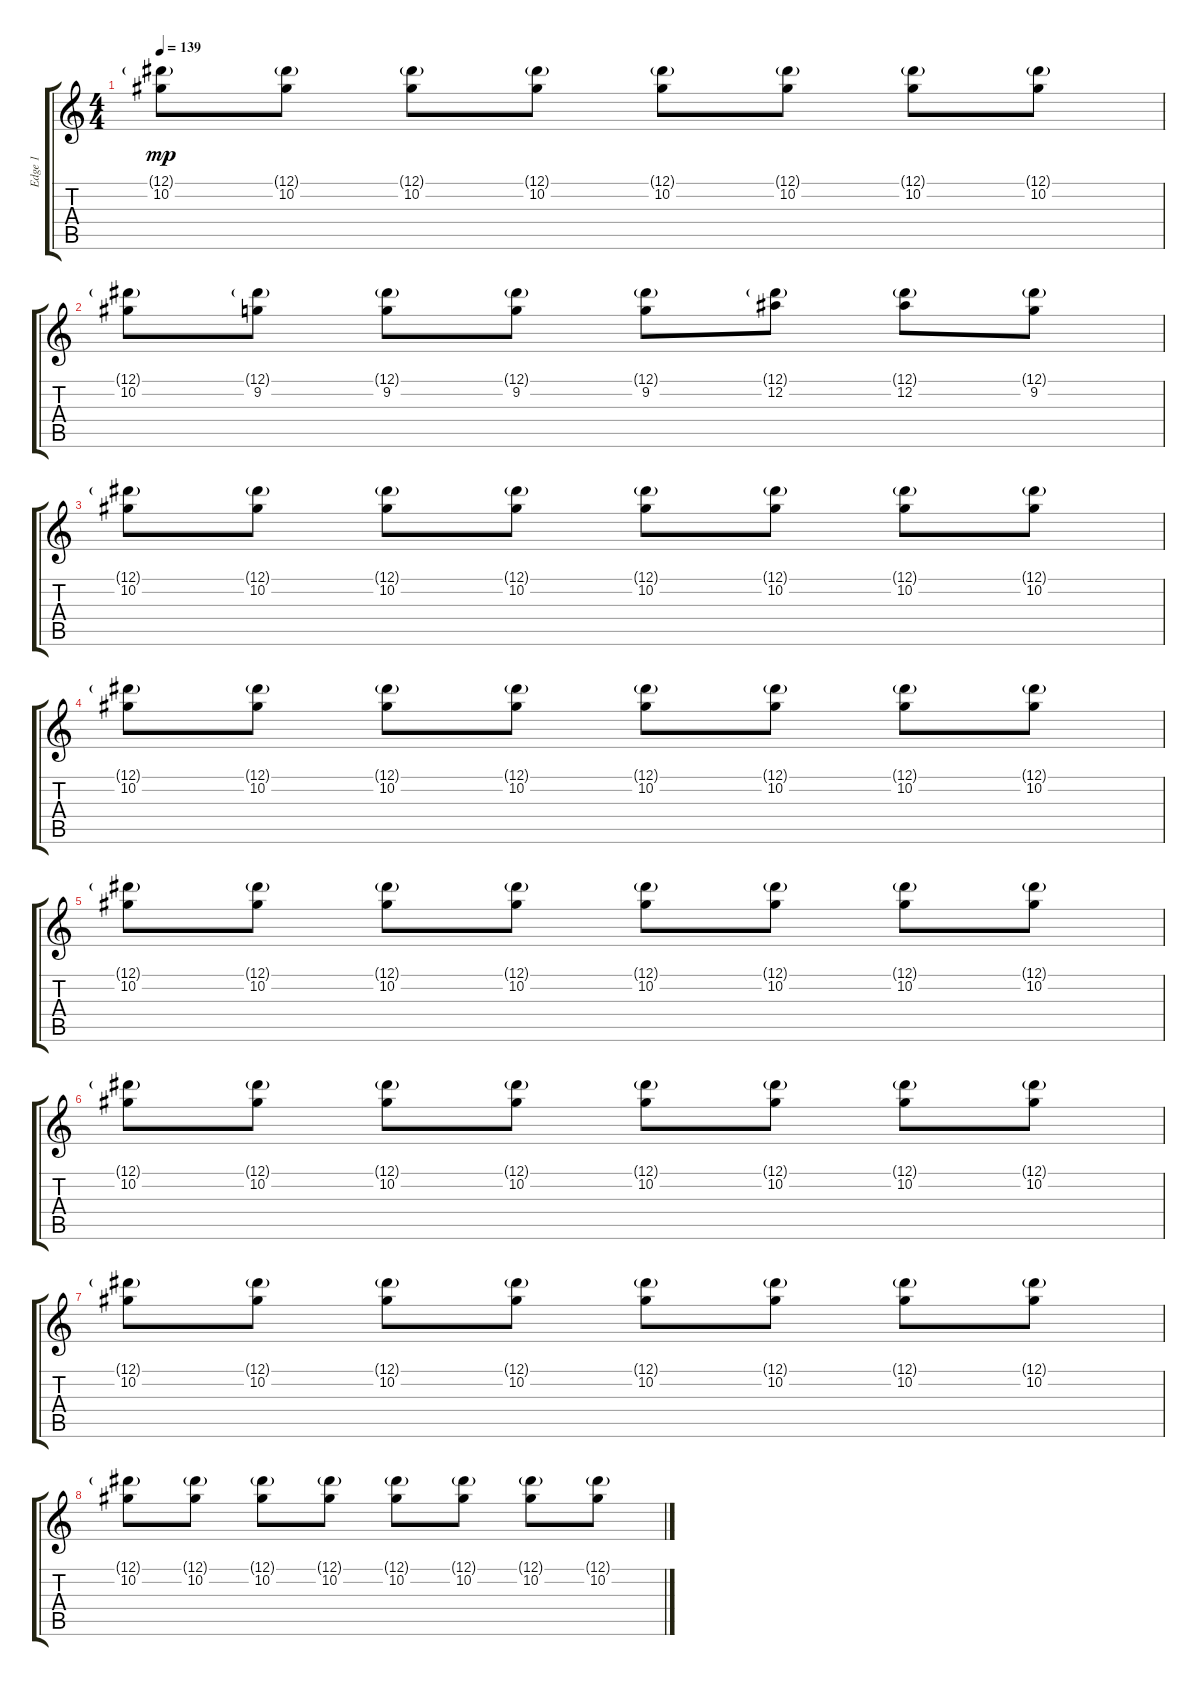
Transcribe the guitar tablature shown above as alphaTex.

\track ("Edge 1" "Edge 1") {instrument overdrivenguitar}
\staff {score tabs}
\tuning (Eb4 Bb3 Gb3 Db3 Ab2 Eb2) {hide}
\ts (4 4)
\tempo 139
\clef g2
\ks c
(12.1{g} 10.2).8{dy mp} (12.1{g} 10.2).8 (12.1{g} 10.2).8 (12.1{g} 10.2).8 (12.1{g} 10.2).8 (12.1{g} 10.2).8 (12.1{g} 10.2).8 (12.1{g} 10.2).8 |
(12.1{g} 10.2).8 (12.1{g} 9.2).8 (12.1{g} 9.2).8 (12.1{g} 9.2).8 (12.1{g} 9.2).8 (12.1{g} 12.2).8 (12.1{g} 12.2).8 (12.1{g} 9.2).8 |
(12.1{g} 10.2).8 (12.1{g} 10.2).8 (12.1{g} 10.2).8 (12.1{g} 10.2).8 (12.1{g} 10.2).8 (12.1{g} 10.2).8 (12.1{g} 10.2).8 (12.1{g} 10.2).8 |
(12.1{g} 10.2).8 (12.1{g} 10.2).8 (12.1{g} 10.2).8 (12.1{g} 10.2).8 (12.1{g} 10.2).8 (12.1{g} 10.2).8 (12.1{g} 10.2).8 (12.1{g} 10.2).8 |
(12.1{g} 10.2).8 (12.1{g} 10.2).8 (12.1{g} 10.2).8 (12.1{g} 10.2).8 (12.1{g} 10.2).8 (12.1{g} 10.2).8 (12.1{g} 10.2).8 (12.1{g} 10.2).8 |
(12.1{g} 10.2).8 (12.1{g} 10.2).8 (12.1{g} 10.2).8 (12.1{g} 10.2).8 (12.1{g} 10.2).8 (12.1{g} 10.2).8 (12.1{g} 10.2).8 (12.1{g} 10.2).8 |
(12.1{g} 10.2).8 (12.1{g} 10.2).8 (12.1{g} 10.2).8 (12.1{g} 10.2).8 (12.1{g} 10.2).8 (12.1{g} 10.2).8 (12.1{g} 10.2).8 (12.1{g} 10.2).8 |
(12.1{g} 10.2).8 (12.1{g} 10.2).8 (12.1{g} 10.2).8 (12.1{g} 10.2).8 (12.1{g} 10.2).8 (12.1{g} 10.2).8 (12.1{g} 10.2).8 (12.1{g} 10.2).8
